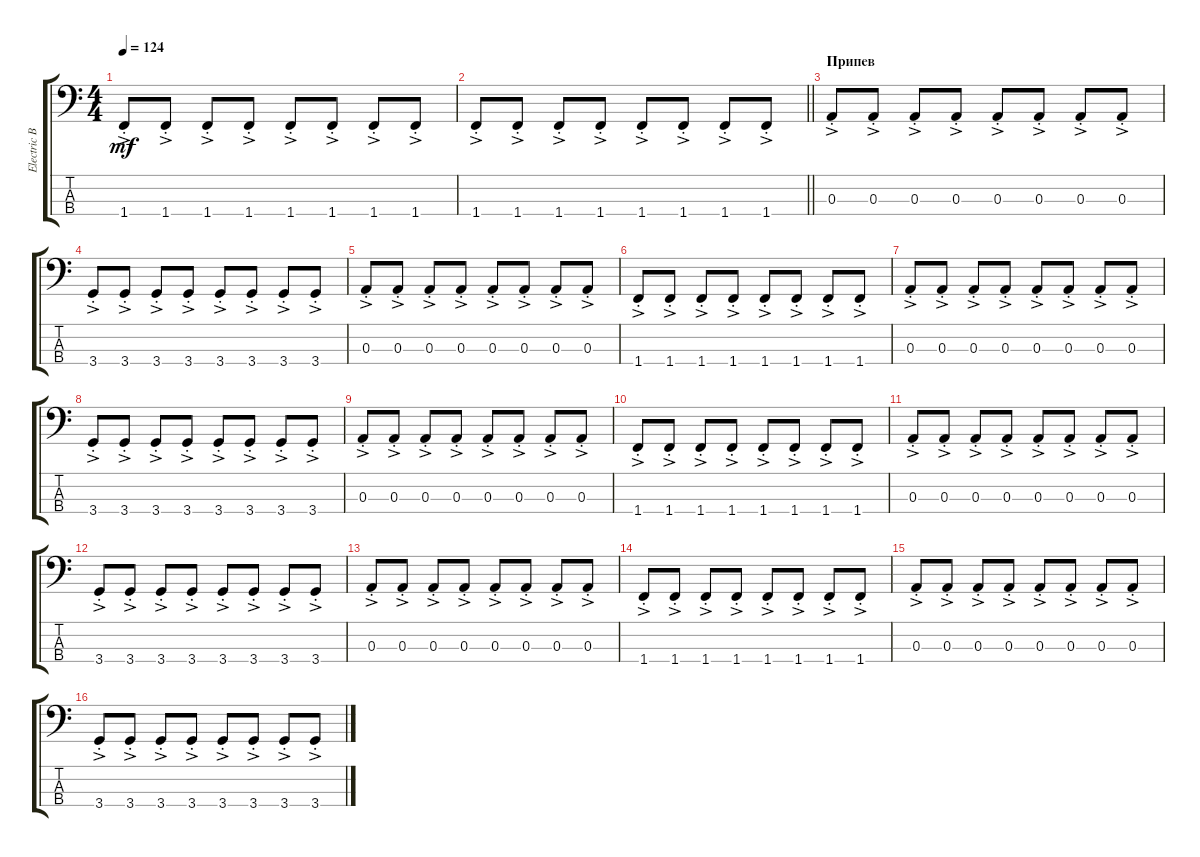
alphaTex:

\track ("Electric Bass" "Electric B") {instrument electricbassfinger}
\staff {score tabs}
\tuning (G2 D2 A1 E1) {hide}
\ts (4 4)
\tempo 124
\clef f4
\ks c
1.4{ac st}.8{dy mf} 1.4{ac st}.8 1.4{ac st}.8 1.4{ac st}.8 1.4{ac st}.8 1.4{ac st}.8 1.4{ac st}.8 1.4{ac st}.8 |
\barLineRight lightlight
1.4{ac st}.8 1.4{ac st}.8 1.4{ac st}.8 1.4{ac st}.8 1.4{ac st}.8 1.4{ac st}.8 1.4{ac st}.8 1.4{ac st}.8 |
\section ("" "Припев")
0.3{ac st}.8 0.3{ac st}.8 0.3{ac st}.8 0.3{ac st}.8 0.3{ac st}.8 0.3{ac st}.8 0.3{ac st}.8 0.3{ac st}.8 |
3.4{ac st}.8 3.4{ac st}.8 3.4{ac st}.8 3.4{ac st}.8 3.4{ac st}.8 3.4{ac st}.8 3.4{ac st}.8 3.4{ac st}.8 |
0.3{ac st}.8 0.3{ac st}.8 0.3{ac st}.8 0.3{ac st}.8 0.3{ac st}.8 0.3{ac st}.8 0.3{ac st}.8 0.3{ac st}.8 |
1.4{ac st}.8 1.4{ac st}.8 1.4{ac st}.8 1.4{ac st}.8 1.4{ac st}.8 1.4{ac st}.8 1.4{ac st}.8 1.4{ac st}.8 |
0.3{ac st}.8 0.3{ac st}.8 0.3{ac st}.8 0.3{ac st}.8 0.3{ac st}.8 0.3{ac st}.8 0.3{ac st}.8 0.3{ac st}.8 |
3.4{ac st}.8 3.4{ac st}.8 3.4{ac st}.8 3.4{ac st}.8 3.4{ac st}.8 3.4{ac st}.8 3.4{ac st}.8 3.4{ac st}.8 |
0.3{ac st}.8 0.3{ac st}.8 0.3{ac st}.8 0.3{ac st}.8 0.3{ac st}.8 0.3{ac st}.8 0.3{ac st}.8 0.3{ac st}.8 |
1.4{ac st}.8 1.4{ac st}.8 1.4{ac st}.8 1.4{ac st}.8 1.4{ac st}.8 1.4{ac st}.8 1.4{ac st}.8 1.4{ac st}.8 |
0.3{ac st}.8 0.3{ac st}.8 0.3{ac st}.8 0.3{ac st}.8 0.3{ac st}.8 0.3{ac st}.8 0.3{ac st}.8 0.3{ac st}.8 |
3.4{ac st}.8 3.4{ac st}.8 3.4{ac st}.8 3.4{ac st}.8 3.4{ac st}.8 3.4{ac st}.8 3.4{ac st}.8 3.4{ac st}.8 |
0.3{ac st}.8 0.3{ac st}.8 0.3{ac st}.8 0.3{ac st}.8 0.3{ac st}.8 0.3{ac st}.8 0.3{ac st}.8 0.3{ac st}.8 |
1.4{ac st}.8 1.4{ac st}.8 1.4{ac st}.8 1.4{ac st}.8 1.4{ac st}.8 1.4{ac st}.8 1.4{ac st}.8 1.4{ac st}.8 |
0.3{ac st}.8 0.3{ac st}.8 0.3{ac st}.8 0.3{ac st}.8 0.3{ac st}.8 0.3{ac st}.8 0.3{ac st}.8 0.3{ac st}.8 |
3.4{ac st}.8 3.4{ac st}.8 3.4{ac st}.8 3.4{ac st}.8 3.4{ac st}.8 3.4{ac st}.8 3.4{ac st}.8 3.4{ac st}.8
